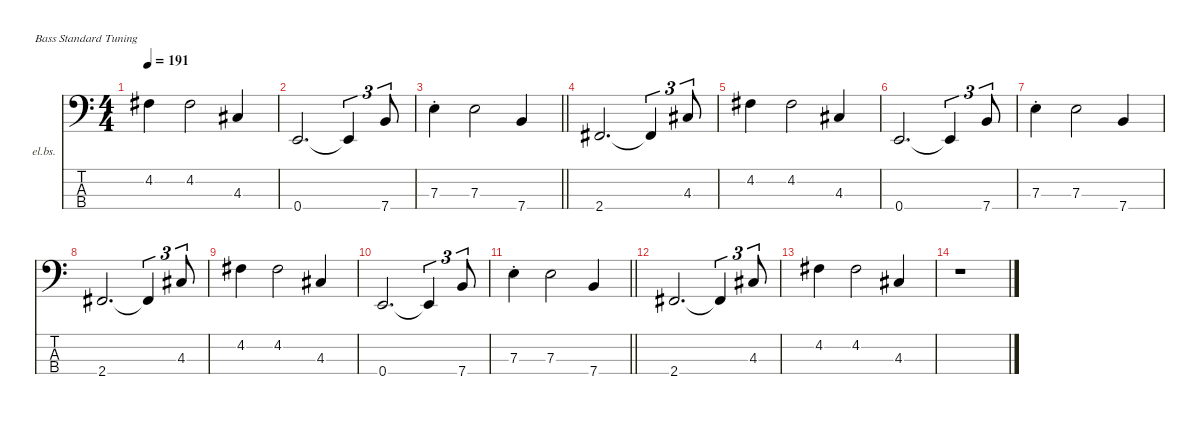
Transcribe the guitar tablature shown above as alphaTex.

\defaultSystemsLayout 4
\hideDynamics
\bracketExtendMode nobrackets
\firstSystemTrackNameOrientation horizontal
\otherSystemsTrackNameOrientation horizontal
\track ("Bass" "el.bs.") {instrument electricbassfinger}
\staff {score tabs}
\tuning (G2 D2 A1 E1)
\ts (4 4)
\tempo 191
\clef f4
\ks c
4.2{acc #}.4{dy f beam Down} 4.2{acc #}.2{beam Down} 4.3{acc #}.4{beam Up} |
0.4.2{d beam Up} 0.4{t}.4{tu (3 2) beam Up} 7.4.8{tu (3 2) beam Up} |
\barLineRight lightlight
7.3{st}.4{beam Down} 7.3.2{beam Down} 7.4.4{beam Up} |
2.4{acc #}.2{d beam Up} 2.4{t acc #}.4{tu (3 2) beam Up} 4.3{acc #}.8{tu (3 2) beam Up} |
4.2{acc #}.4{beam Down} 4.2{acc #}.2{beam Down} 4.3{acc #}.4{beam Up} |
0.4.2{d beam Up} 0.4{t}.4{tu (3 2) beam Up} 7.4.8{tu (3 2) beam Up} |
7.3{st}.4{beam Down} 7.3.2{beam Down} 7.4.4{beam Up} |
2.4{acc #}.2{d beam Up} 2.4{t acc #}.4{tu (3 2) beam Up} 4.3{acc #}.8{tu (3 2) beam Up} |
4.2{acc #}.4{beam Down} 4.2{acc #}.2{beam Down} 4.3{acc #}.4{beam Up} |
0.4.2{d beam Up} 0.4{t}.4{tu (3 2) beam Up} 7.4.8{tu (3 2) beam Up} |
\barLineRight lightlight
7.3{st}.4{beam Down} 7.3.2{beam Down} 7.4.4{beam Up} |
2.4{acc #}.2{d beam Up} 2.4{t acc #}.4{tu (3 2) beam Up} 4.3{acc #}.8{tu (3 2) beam Up} |
4.2{acc #}.4{beam Down} 4.2{acc #}.2{beam Down} 4.3{acc #}.4{beam Up} |
r.1{beam Down}
